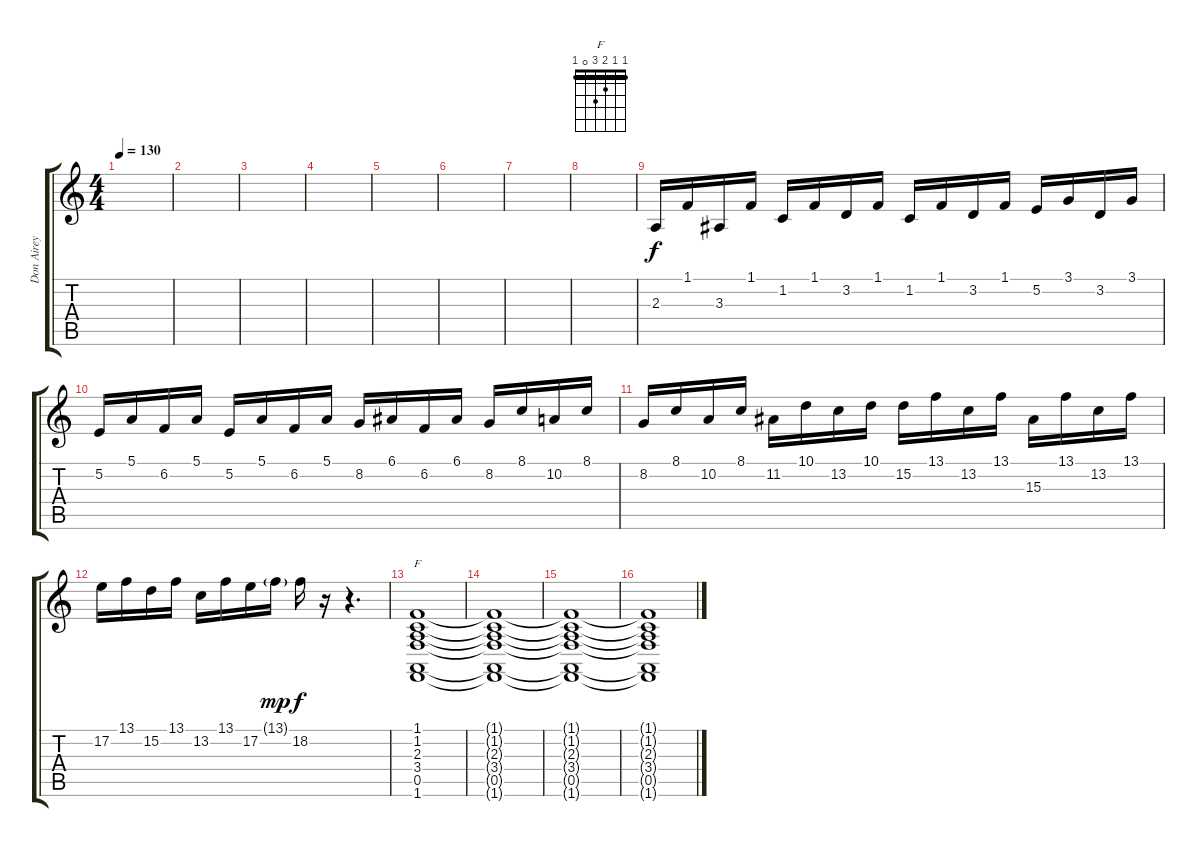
\track ("Don Airey" "Don Airey") {instrument drawbarorgan}
\staff {score tabs}
\tuning (E4 B3 G3 D3 A2 E2) {hide}
\chord ("F" 1 1 2 3 0 1) {barre 1}
\ts (4 4)
\tempo 130
\clef g2
\ks c
|
|
|
|
|
|
|
|
2.3.16 1.1.16 3.3.16 1.1.16 1.2.16 1.1.16 3.2.16 1.1.16 1.2.16 1.1.16 3.2.16 1.1.16 5.2.16 3.1.16 3.2.16 3.1.16 |
5.2.16 5.1.16 6.2.16 5.1.16 5.2.16 5.1.16 6.2.16 5.1.16 8.2.16 6.1.16 6.2.16 6.1.16 8.2.16 8.1.16 10.2.16 8.1.16 |
8.2.16 8.1.16 10.2.16 8.1.16 11.2.16 10.1.16 13.2.16 10.1.16 15.2.16 13.1.16 13.2.16 13.1.16 15.3.16 13.1.16 13.2.16 13.1.16 |
17.2.16 13.1.16 15.2.16 13.1.16 13.2.16 13.1.16 17.2.16 13.1{g}.16{dy mp} 18.2.16{dy f} r.16 r.4{d} |
(1.1 1.2 2.3 3.4 0.5 1.6).1{ch "F"} |
(1.1{t} 1.2{t} 2.3{t} 3.4{t} 0.5{t} 1.6{t}).1 |
(1.1{t} 1.2{t} 2.3{t} 3.4{t} 0.5{t} 1.6{t}).1 |
(1.1{t} 1.2{t} 2.3{t} 3.4{t} 0.5{t} 1.6{t}).1
